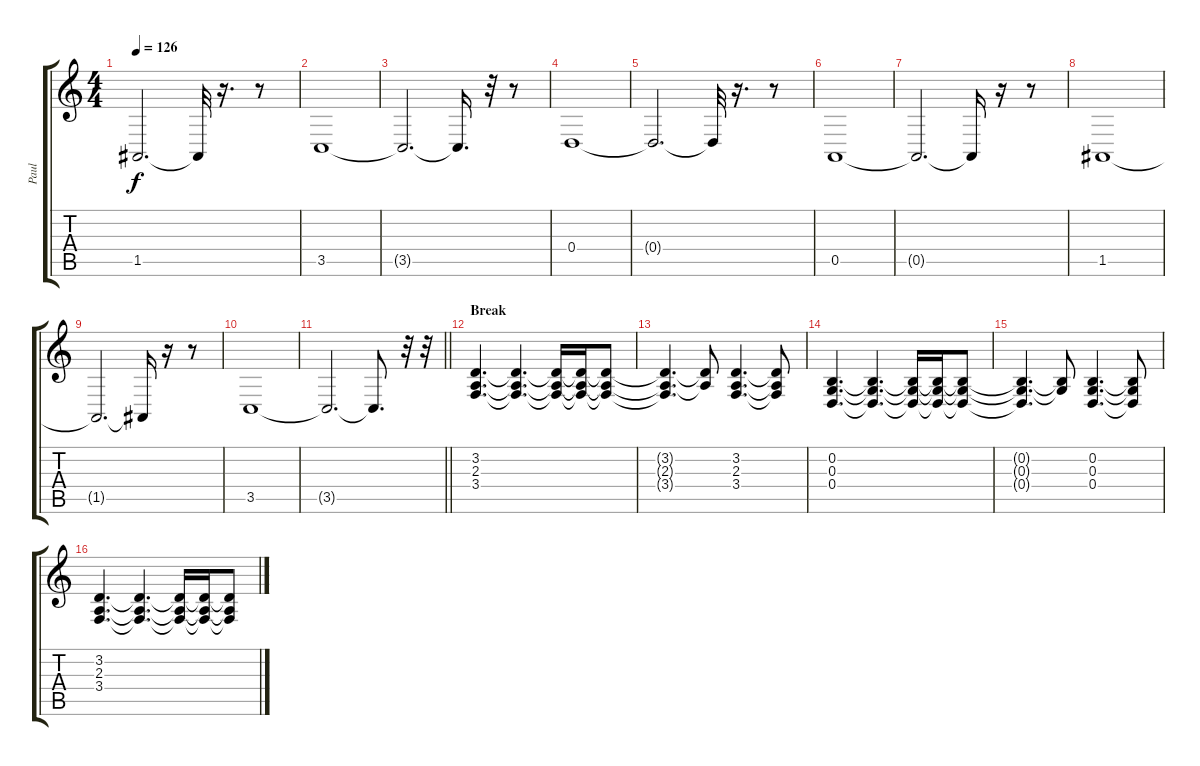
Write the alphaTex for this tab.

\track ("Paul" "Paul") {instrument brightacousticpiano}
\staff {score tabs}
\tuning (E4 B3 G3 D3 A2 E2) {hide}
\ts (4 4)
\tempo 126
\clef g2
\ks c
1.5{t}.2{d dy f} 1.5{t}.32 r.16{d} r.8 |
3.5.1 |
3.5{t}.2{d} 3.5{t}.16{d} r.32 r.8 |
0.4.1 |
0.4{t}.2{d} 0.4{t}.32 r.16{d} r.8 |
0.5.1 |
0.5{t}.2{d} 0.5{t}.16 r.16 r.8 |
1.5.1 |
1.5{t}.2{d} 1.5{t}.16 r.16 r.8 |
3.5.1 |
\barLineRight lightlight
3.5{t}.2{d} 3.5{t}.8{d} r.32 r.32 |
\section ("" "Break")
(3.2 2.3 3.4).4{d} (3.2{t} 2.3{t} 3.4{t}).4{d} (3.2{t} 2.3{t} 3.4{t}).16 (3.2{t} 2.3{t} 3.4{t}).16 (3.2{t} 2.3{t} 3.4{t}).8 |
(3.2{t} 2.3{t} 3.4{t}).4{d} (3.2{t} 2.3{t}).8 (3.2 2.3 3.4).4{d} (3.2{t} 2.3{t} 3.4{t}).8 |
(0.2 0.3 0.4).4{d} (0.2{t} 0.3{t} 0.4{t}).4{d} (0.2{t} 0.3{t} 0.4{t}).16 (0.2{t} 0.3{t} 0.4{t}).16 (0.2{t} 0.3{t} 0.4{t}).8 |
(0.2{t} 0.3{t} 0.4{t}).4{d} (0.2{t} 0.3{t}).8 (0.2 0.3 0.4).4{d} (0.2{t} 0.3{t} 0.4{t}).8 |
(3.2 2.3 3.4).4{d} (3.2{t} 2.3{t} 3.4{t}).4{d} (3.2{t} 2.3{t} 3.4{t}).16 (3.2{t} 2.3{t} 3.4{t}).16 (3.2{t} 2.3{t} 3.4{t}).8
